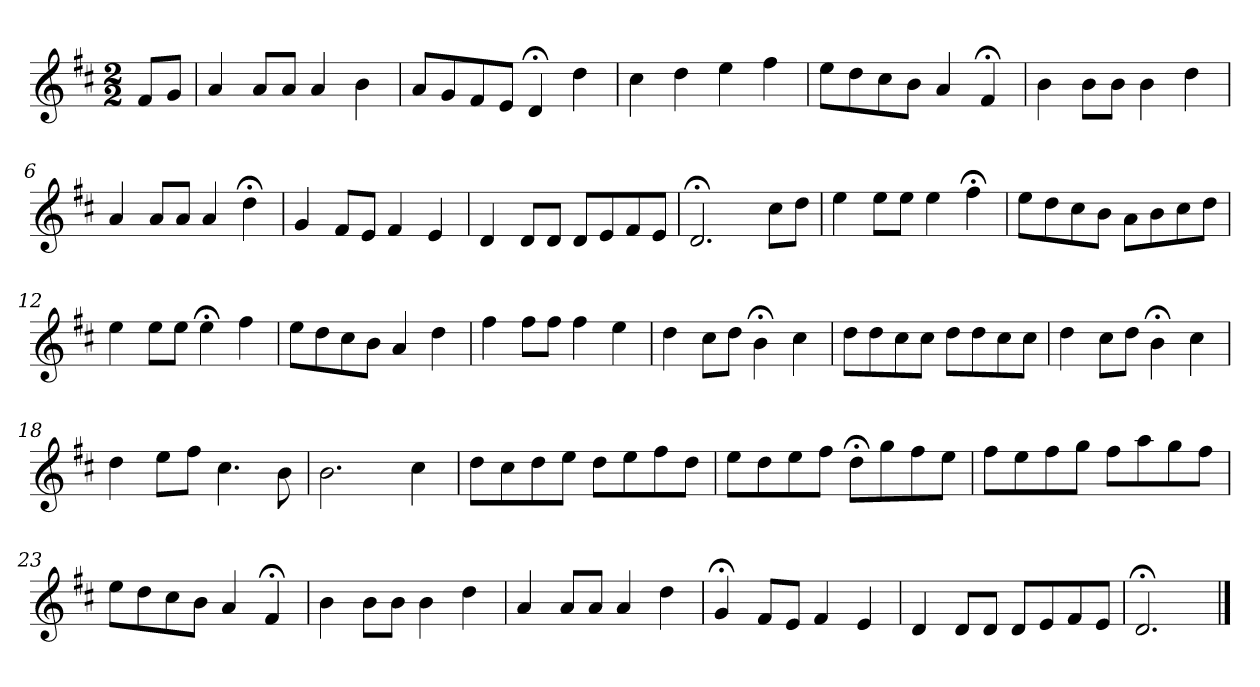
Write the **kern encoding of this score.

**kern
*part1
*staff1
*k[f#c#]
*D:
*M2/2
*MM120
=
8f#L
8gJ
=1
4a
8aL
8aJ
4a
4b
=2
8aL
8g
8f#
8eJ
4d;<
4dd
=3
4cc#
4dd
4ee
4ff#
=4
8eeL
8dd
8cc#
8bJ
4a
4f#;<
=5
4b
8bL
8bJ
4b
4dd
=6
4a
8aL
8aJ
4a
4dd;<
=7
4g
8f#L
8eJ
4f#
4e
=8
4d
8dL
8dJ
8dL
8e
8f#
8eJ
=9
2.d;<
8cc#L
8ddJ
=10
4ee
8eeL
8eeJ
4ee
4ff#;<
=11
8eeL
8dd
8cc#
8bJ
8aL
8b
8cc#
8ddJ
=12
4ee
8eeL
8eeJ
4ee;<
4ff#
=13
8eeL
8dd
8cc#
8bJ
4a
4dd
=14
4ff#
8ff#L
8ff#J
4ff#
4ee
=15
4dd
8cc#L
8ddJ
4b;<
4cc#
=16
8ddL
8dd
8cc#
8cc#J
8ddL
8dd
8cc#
8cc#J
=17
4dd
8cc#L
8ddJ
4b;<
4cc#
=18
4dd
8eeL
8ff#J
4.cc#
8b
=19
2.b
4cc#
=20
8ddL
8cc#
8dd
8eeJ
8ddL
8ee
8ff#
8ddJ
=21
8eeL
8dd
8ee
8ff#J
8dd;<L
8gg
8ff#
8eeJ
=22
8ff#L
8ee
8ff#
8ggJ
8ff#L
8aa
8gg
8ff#J
=23
8eeL
8dd
8cc#
8bJ
4a
4f#;<
=24
4b
8bL
8bJ
4b
4dd
=25
4a
8aL
8aJ
4a
4dd
=26
4g;<
8f#L
8eJ
4f#
4e
=27
4d
8dL
8dJ
8dL
8e
8f#
8eJ
=28
2.d;<
==
*-
